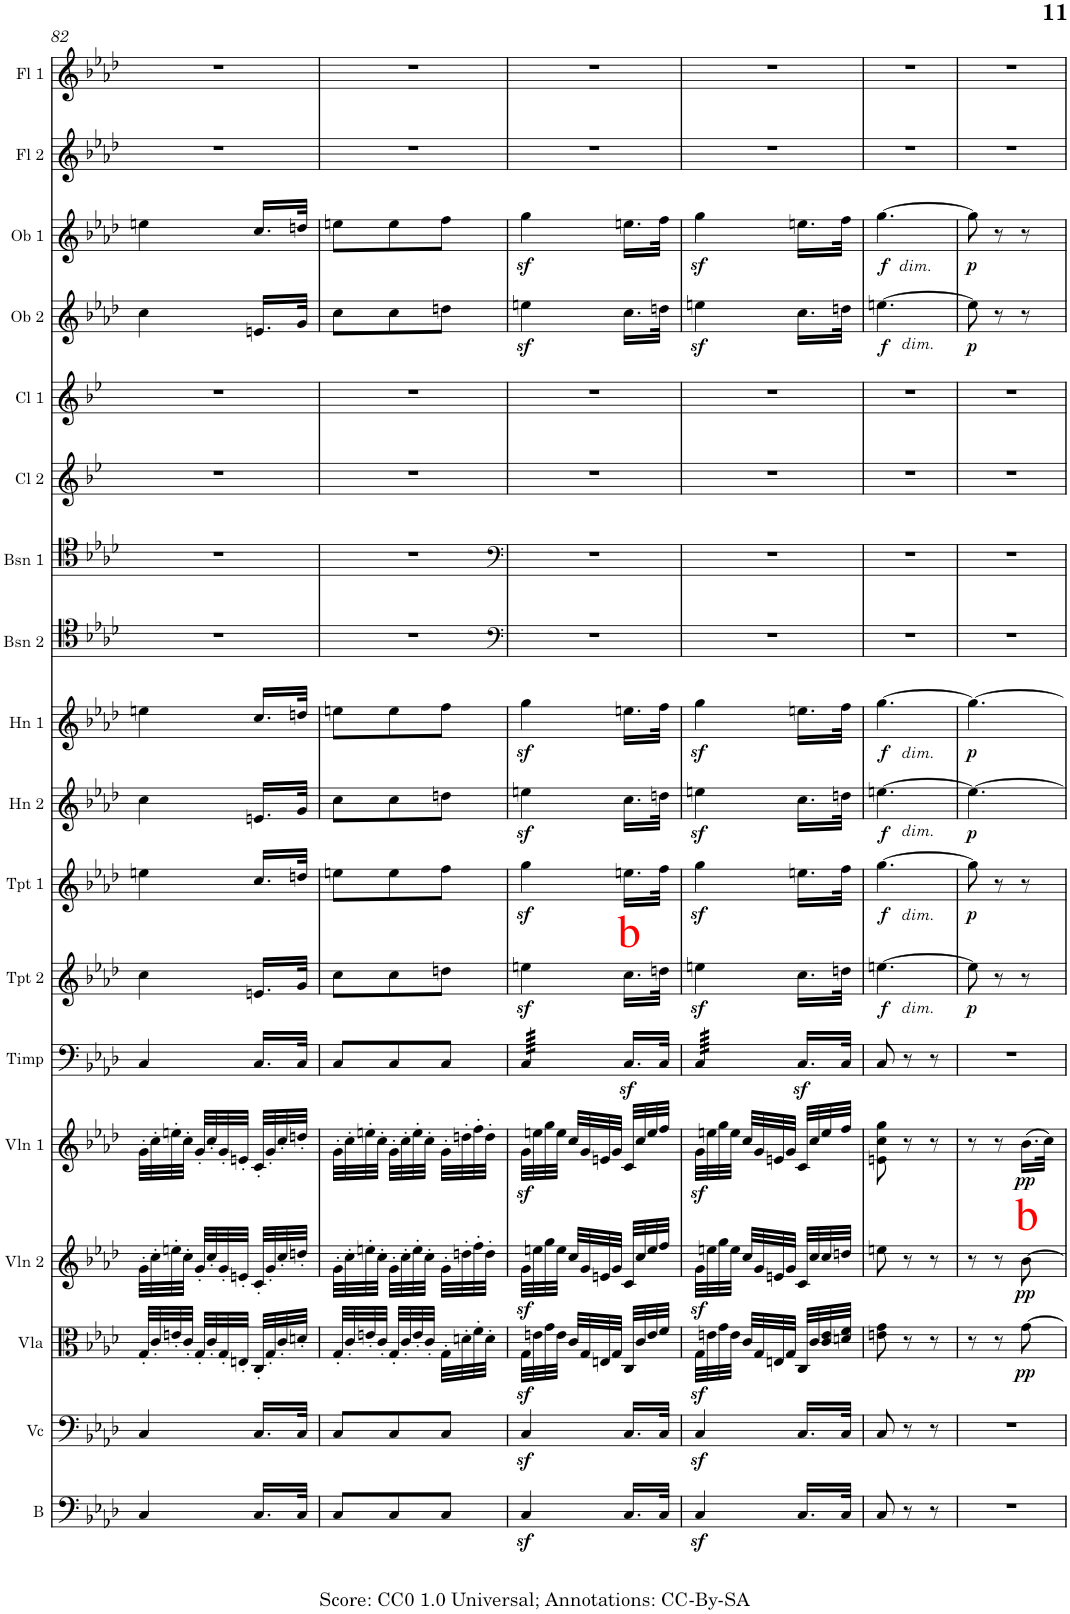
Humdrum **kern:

**kern	**kern	**kern	**dynam	**kern	**dynam	**kern	**text	**dynam	**kern	**kern	**dynam	**kern	**text	**dynam	**kern	**dynam	**kern	**dynam	**kern	**kern	**kern	**kern	**kern	**dynam	**kern	**dynam	**kern	**kern
*part18	*part17	*part16	*part16	*part15	*part15	*part14	*part14	*part14	*part13	*part12	*part12	*part11	*part11	*part11	*part10	*part10	*part9	*part9	*part8	*part7	*part6	*part5	*part4	*part4	*part3	*part3	*part2	*part1
*staff18	*staff17	*staff16	*staff16	*staff15	*staff15	*staff14	*staff14	*staff14	*staff13	*staff12	*staff12	*staff11	*staff11	*staff11	*staff10	*staff10	*staff9	*staff9	*staff8	*staff7	*staff6	*staff5	*staff4	*staff4	*staff3	*staff3	*staff2	*staff1
*I"Bass	*I"Violoncello	*I"Viola	*	*I"Violin 2	*	*I"Violin 1	*	*	*I"Timpani	*I"C Trumpet 2	*	*I"C Trumpet 1	*	*	*I"C Horn 2	*	*I"C Horn 1	*	*I"Bassoon 2	*I"Bassoon 1	*I"Bb Clarinet 2	*I"Bb Clarinet 1	*I"Oboe 2	*	*I"Oboe 1	*	*I"Flute 2	*I"Flute 1
*I'B	*I'Vc	*I'Vla	*	*I'Vln 2	*	*I'Vln 1	*	*	*I'Timp	*I'Tpt 2	*	*I'Tpt 1	*	*	*I'Hn 2	*	*I'Hn 1	*	*I'Bsn 2	*I'Bsn 1	*I'Cl 2	*I'Cl 1	*I'Ob 2	*	*I'Ob 1	*	*I'Fl 2	*I'Fl 1
!!LO:PB:g=z
*clefF4	*clefF4	*clefC3	*	*clefG2	*	*clefG2	*	*	*clefF4	*clefG2	*	*clefG2	*	*	*clefG2	*	*clefG2	*	*clefC4	*clefC4	*clefG2	*clefG2	*clefG2	*	*clefG2	*	*clefG2	*clefG2
*Trd7c12	*	*	*	*	*	*	*	*	*	*	*	*	*	*	*Trd7c12	*	*Trd7c12	*	*	*	*Trd1c2	*Trd1c2	*	*	*	*	*	*
*k[b-e-a-d-]	*k[b-e-a-d-]	*k[b-e-a-d-]	*	*k[b-e-a-d-]	*	*k[b-e-a-d-]	*	*	*k[b-e-a-d-]	*k[b-e-a-d-]	*	*k[b-e-a-d-]	*	*	*k[b-e-a-d-]	*	*k[b-e-a-d-]	*	*k[b-e-a-d-]	*k[b-e-a-d-]	*k[b-e-]	*k[b-e-]	*k[b-e-a-d-]	*	*k[b-e-a-d-]	*	*k[b-e-a-d-]	*k[b-e-a-d-]
*M3/8	*M3/8	*M3/8	*	*M3/8	*	*M3/8	*	*	*M3/8	*M3/8	*	*M3/8	*	*	*M3/8	*	*M3/8	*	*M3/8	*M3/8	*M3/8	*M3/8	*M3/8	*	*M3/8	*	*M3/8	*M3/8
=82	=82	=82	=82	=82	=82	=82	=82	=82	=82	=82	=82	=82	=82	=82	=82	=82	=82	=82	=82	=82	=82	=82	=82	=82	=82	=82	=82	=82
4C/	4C/	32G'/LLL	.	32g'\LLL	.	32g'\LLL	.	.	4C/	4cc\	.	4een\	.	.	4cc\	.	4een\	.	4.r	4.r	4.r	4.r	4cc\	.	4een\	.	4.r	4.r
.	.	32c'/	.	32cc'\	.	32cc'\	.	.	.	.	.	.	.	.	.	.	.	.	.	.	.	.	.	.	.	.	.	.
.	.	32en'/	.	32een'\	.	32een'\	.	.	.	.	.	.	.	.	.	.	.	.	.	.	.	.	.	.	.	.	.	.
.	.	32c'/JJJ	.	32cc'\JJJ	.	32cc'\JJJ	.	.	.	.	.	.	.	.	.	.	.	.	.	.	.	.	.	.	.	.	.	.
.	.	32G'/LLL	.	32g'/LLL	.	32g'/LLL	.	.	.	.	.	.	.	.	.	.	.	.	.	.	.	.	.	.	.	.	.	.
.	.	32c'/	.	32cc'/	.	32cc'/	.	.	.	.	.	.	.	.	.	.	.	.	.	.	.	.	.	.	.	.	.	.
.	.	32G'/	.	32g'/	.	32g'/	.	.	.	.	.	.	.	.	.	.	.	.	.	.	.	.	.	.	.	.	.	.
.	.	32En'/JJJ	.	32en'/JJJ	.	32en'/JJJ	.	.	.	.	.	.	.	.	.	.	.	.	.	.	.	.	.	.	.	.	.	.
16.C/LL	16.C/LL	32C'/LLL	.	32c'/LLL	.	32c'/LLL	.	.	16.C/LL	16.en/LL	.	16.cc/LL	.	.	16.en/LL	.	16.cc/LL	.	.	.	.	.	16.en/LL	.	16.cc/LL	.	.	.
.	.	32G'/	.	32g'/	.	32g'/	.	.	.	.	.	.	.	.	.	.	.	.	.	.	.	.	.	.	.	.	.	.
.	.	32c'/	.	32cc'/	.	32cc'/	.	.	.	.	.	.	.	.	.	.	.	.	.	.	.	.	.	.	.	.	.	.
32C/JJk	32C/JJk	32dn'/JJJ	.	32ddn'/JJJ	.	32ddn'/JJJ	.	.	32C/JJk	32g/JJk	.	32ddn/JJk	.	.	32g/JJk	.	32ddn/JJk	.	.	.	.	.	32g/JJk	.	32ddn/JJk	.	.	.
=83	=83	=83	=83	=83	=83	=83	=83	=83	=83	=83	=83	=83	=83	=83	=83	=83	=83	=83	=83	=83	=83	=83	=83	=83	=83	=83	=83	=83
8C/L	8C/L	32G'/LLL	.	32g'\LLL	.	32g'\LLL	.	.	8C/L	8cc\L	.	8een\L	.	.	8cc\L	.	8een\L	.	4.r	4.r	4.r	4.r	8cc\L	.	8een\L	.	4.r	4.r
.	.	32c'/	.	32cc'\	.	32cc'\	.	.	.	.	.	.	.	.	.	.	.	.	.	.	.	.	.	.	.	.	.	.
.	.	32en'/	.	32een'\	.	32een'\	.	.	.	.	.	.	.	.	.	.	.	.	.	.	.	.	.	.	.	.	.	.
.	.	32c'/JJJ	.	32cc'\JJJ	.	32cc'\JJJ	.	.	.	.	.	.	.	.	.	.	.	.	.	.	.	.	.	.	.	.	.	.
8C/	8C/	32G'/LLL	.	32g'\LLL	.	32g'\LLL	.	.	8C/	8cc\	.	8ee\	.	.	8cc\	.	8ee\	.	.	.	.	.	8cc\	.	8ee\	.	.	.
.	.	32c'/	.	32cc'\	.	32cc'\	.	.	.	.	.	.	.	.	.	.	.	.	.	.	.	.	.	.	.	.	.	.
.	.	32e'/	.	32ee'\	.	32ee'\	.	.	.	.	.	.	.	.	.	.	.	.	.	.	.	.	.	.	.	.	.	.
.	.	32c'/JJJ	.	32cc'\JJJ	.	32cc'\JJJ	.	.	.	.	.	.	.	.	.	.	.	.	.	.	.	.	.	.	.	.	.	.
8C/J	8C/J	32G'\LLL	.	32g'\LLL	.	32g'\LLL	.	.	8C/J	8ddn\J	.	8ff\J	.	.	8ddn\J	.	8ff\J	.	.	.	.	.	8ddn\J	.	8ff\J	.	.	.
.	.	32dn'\	.	32ddn'\	.	32ddn'\	.	.	.	.	.	.	.	.	.	.	.	.	.	.	.	.	.	.	.	.	.	.
.	.	32f'\	.	32ff'\	.	32ff'\	.	.	.	.	.	.	.	.	.	.	.	.	.	.	.	.	.	.	.	.	.	.
.	.	32d'\JJJ	.	32dd'\JJJ	.	32dd'\JJJ	.	.	.	.	.	.	.	.	.	.	.	.	.	.	.	.	.	.	.	.	.	.
=84	=84	=84	=84	=84	=84	=84	=84	=84	=84	=84	=84	=84	=84	=84	=84	=84	=84	=84	=84	=84	=84	=84	=84	=84	=84	=84	=84	=84
*	*	*	*	*	*	*	*	*	*	*	*	*	*	*	*	*	*	*	*clefF4	*clefF4	*	*	*	*	*	*	*	*
*	*	*	*	*	*	*	*	*	*tremolo	*	*	*	*	*	*	*	*	*	*	*	*	*	*	*	*	*	*	*
4Cz</	4Cz</	32Gz<\LLL	.	32gz<\LLL	.	32gz<\LLL	.	.	64C/LLLL	4eenz<\	.	4ggz<\	.	.	4eenz<\	.	4ggz<\	.	4.r	4.r	4.r	4.r	4eenz<\	.	4ggz<\	.	4.r	4.r
.	.	.	.	.	.	.	.	.	64C/	.	.	.	.	.	.	.	.	.	.	.	.	.	.	.	.	.	.	.
.	.	32en\	.	32een\	.	32een\	.	.	64C/	.	.	.	.	.	.	.	.	.	.	.	.	.	.	.	.	.	.	.
.	.	.	.	.	.	.	.	.	64C/	.	.	.	.	.	.	.	.	.	.	.	.	.	.	.	.	.	.	.
.	.	32g\	.	32gg\	.	32gg\	.	.	64C/	.	.	.	.	.	.	.	.	.	.	.	.	.	.	.	.	.	.	.
.	.	.	.	.	.	.	.	.	64C/	.	.	.	.	.	.	.	.	.	.	.	.	.	.	.	.	.	.	.
.	.	32e\JJJ	.	32ee\JJJ	.	32ee\JJJ	.	.	64C/	.	.	.	.	.	.	.	.	.	.	.	.	.	.	.	.	.	.	.
.	.	.	.	.	.	.	.	.	64C/	.	.	.	.	.	.	.	.	.	.	.	.	.	.	.	.	.	.	.
.	.	32c/LLL	.	32cc/LLL	.	32cc/LLL	.	.	64C/	.	.	.	.	.	.	.	.	.	.	.	.	.	.	.	.	.	.	.
.	.	.	.	.	.	.	.	.	64C/	.	.	.	.	.	.	.	.	.	.	.	.	.	.	.	.	.	.	.
.	.	32G/	.	32g/	.	32g/	.	.	64C/	.	.	.	.	.	.	.	.	.	.	.	.	.	.	.	.	.	.	.
.	.	.	.	.	.	.	.	.	64C/	.	.	.	.	.	.	.	.	.	.	.	.	.	.	.	.	.	.	.
.	.	32En/	.	32en/	.	32en/	.	.	64C/	.	.	.	.	.	.	.	.	.	.	.	.	.	.	.	.	.	.	.
.	.	.	.	.	.	.	.	.	64C/	.	.	.	.	.	.	.	.	.	.	.	.	.	.	.	.	.	.	.
.	.	32G/JJJ	.	32g/JJJ	.	32g/JJJ	.	.	64C/	.	.	.	.	.	.	.	.	.	.	.	.	.	.	.	.	.	.	.
.	.	.	.	.	.	.	.	.	64C/JJJJ	.	.	.	.	.	.	.	.	.	.	.	.	.	.	.	.	.	.	.
*	*	*	*	*	*	*	*	*	*Xtremolo	*	*	*	*	*	*	*	*	*	*	*	*	*	*	*	*	*	*	*
!	!	!	!	!	!	!	!	!	!	!	!	!	!LO:LY:b:color=#FF0000	!	!	!	!	!	!	!	!	!	!	!	!	!	!	!
16.C/LL	16.C/LL	32C/LLL	.	32c/LLL	.	32c/LLL	.	.	16.Cz</LL	16.cc\LL	.	16.een\LL	b	.	16.cc\LL	.	16.een\LL	.	.	.	.	.	16.cc\LL	.	16.een\LL	.	.	.
.	.	32c/	.	32cc/	.	32cc/	.	.	.	.	.	.	.	.	.	.	.	.	.	.	.	.	.	.	.	.	.	.
.	.	32e/	.	32ee/	.	32ee/	.	.	.	.	.	.	.	.	.	.	.	.	.	.	.	.	.	.	.	.	.	.
32C/JJk	32C/JJk	32f/JJJ	.	32ff/JJJ	.	32ff/JJJ	.	.	32C/JJk	32ddn\JJk	.	32ff\JJk	.	.	32ddn\JJk	.	32ff\JJk	.	.	.	.	.	32ddn\JJk	.	32ff\JJk	.	.	.
=85	=85	=85	=85	=85	=85	=85	=85	=85	=85	=85	=85	=85	=85	=85	=85	=85	=85	=85	=85	=85	=85	=85	=85	=85	=85	=85	=85	=85
*	*	*	*	*	*	*	*	*	*tremolo	*	*	*	*	*	*	*	*	*	*	*	*	*	*	*	*	*	*	*
4Cz</	4Cz</	32Gz<\LLL	.	32gz<\LLL	.	32gz<\LLL	.	.	64C/LLLL	4eenz<\	.	4ggz<\	.	.	4eenz<\	.	4ggz<\	.	4.r	4.r	4.r	4.r	4eenz<\	.	4ggz<\	.	4.r	4.r
.	.	.	.	.	.	.	.	.	64C/	.	.	.	.	.	.	.	.	.	.	.	.	.	.	.	.	.	.	.
.	.	32en\	.	32een\	.	32een\	.	.	64C/	.	.	.	.	.	.	.	.	.	.	.	.	.	.	.	.	.	.	.
.	.	.	.	.	.	.	.	.	64C/	.	.	.	.	.	.	.	.	.	.	.	.	.	.	.	.	.	.	.
.	.	32g\	.	32gg\	.	32gg\	.	.	64C/	.	.	.	.	.	.	.	.	.	.	.	.	.	.	.	.	.	.	.
.	.	.	.	.	.	.	.	.	64C/	.	.	.	.	.	.	.	.	.	.	.	.	.	.	.	.	.	.	.
.	.	32e\JJJ	.	32ee\JJJ	.	32ee\JJJ	.	.	64C/	.	.	.	.	.	.	.	.	.	.	.	.	.	.	.	.	.	.	.
.	.	.	.	.	.	.	.	.	64C/	.	.	.	.	.	.	.	.	.	.	.	.	.	.	.	.	.	.	.
.	.	32c/LLL	.	32cc/LLL	.	32cc/LLL	.	.	64C/	.	.	.	.	.	.	.	.	.	.	.	.	.	.	.	.	.	.	.
.	.	.	.	.	.	.	.	.	64C/	.	.	.	.	.	.	.	.	.	.	.	.	.	.	.	.	.	.	.
.	.	32G/	.	32g/	.	32g/	.	.	64C/	.	.	.	.	.	.	.	.	.	.	.	.	.	.	.	.	.	.	.
.	.	.	.	.	.	.	.	.	64C/	.	.	.	.	.	.	.	.	.	.	.	.	.	.	.	.	.	.	.
.	.	32En/	.	32en/	.	32en/	.	.	64C/	.	.	.	.	.	.	.	.	.	.	.	.	.	.	.	.	.	.	.
.	.	.	.	.	.	.	.	.	64C/	.	.	.	.	.	.	.	.	.	.	.	.	.	.	.	.	.	.	.
.	.	32G/JJJ	.	32g/JJJ	.	32g/JJJ	.	.	64C/	.	.	.	.	.	.	.	.	.	.	.	.	.	.	.	.	.	.	.
.	.	.	.	.	.	.	.	.	64C/JJJJ	.	.	.	.	.	.	.	.	.	.	.	.	.	.	.	.	.	.	.
*	*	*	*	*	*	*	*	*	*Xtremolo	*	*	*	*	*	*	*	*	*	*	*	*	*	*	*	*	*	*	*
16.C/LL	16.C/LL	32C/LLL	.	32c/LLL	.	32c/LLL	.	.	16.Cz</LL	16.cc\LL	.	16.een\LL	.	.	16.cc\LL	.	16.een\LL	.	.	.	.	.	16.cc\LL	.	16.een\LL	.	.	.
.	.	32c/	.	32cc/	.	32cc/	.	.	.	.	.	.	.	.	.	.	.	.	.	.	.	.	.	.	.	.	.	.
.	.	32c/ 32e/	.	32cc/	.	32ee/	.	.	.	.	.	.	.	.	.	.	.	.	.	.	.	.	.	.	.	.	.	.
32C/JJk	32C/JJk	32dn/ 32f/JJJ	.	32ddn/JJJ	.	32ff/JJJ	.	.	32C/JJk	32ddn\JJk	.	32ff\JJk	.	.	32ddn\JJk	.	32ff\JJk	.	.	.	.	.	32ddn\JJk	.	32ff\JJk	.	.	.
=86	=86	=86	=86	=86	=86	=86	=86	=86	=86	=86	=86	=86	=86	=86	=86	=86	=86	=86	=86	=86	=86	=86	=86	=86	=86	=86	=86	=86
!	!	!	!	!	!	!	!	!	!	!	!	!	!	!	!	!	!	!	!	!	!	!	!	!	!LO:TX:b:i:t=dim.	!	!	!
!	!	!	!	!	!	!	!	!	!	!	!	!	!	!	!	!	!	!	!	!	!	!	!LO:TX:b:i:t=dim.	!	!	!	!	!
!	!	!	!	!	!	!	!	!	!	!	!	!	!	!	!	!	!LO:TX:b:i:t=dim.	!	!	!	!	!	!	!	!	!	!	!
!	!	!	!	!	!	!	!	!	!	!	!	!	!	!	!LO:TX:b:i:t=dim.	!	!	!	!	!	!	!	!	!	!	!	!	!
!	!	!	!	!	!	!	!	!	!	!	!	!LO:TX:b:i:t=dim.	!	!	!	!	!	!	!	!	!	!	!	!	!	!	!	!
!	!	!	!	!	!	!	!	!	!	!LO:TX:b:i:t=dim.	!	!	!	!	!	!	!	!	!	!	!	!	!	!	!	!	!	!
8C/	8C/	8en\ 8g\	.	8een\	.	8en\ 8cc\ 8gg\	.	.	8C/	[4.een\	.	[4.gg\	.	.	[4.een\	.	[4.gg\	.	4.r	4.r	4.r	4.r	[4.een\	.	[4.gg\	.	4.r	4.r
8r	8r	8r	.	8r	.	8r	.	.	8r	.	.	.	.	.	.	.	.	.	.	.	.	.	.	.	.	.	.	.
8r	8r	8r	.	8r	.	8r	.	.	8r	.	.	.	.	.	.	.	.	.	.	.	.	.	.	.	.	.	.	.
=87	=87	=87	=87	=87	=87	=87	=87	=87	=87	=87	=87	=87	=87	=87	=87	=87	=87	=87	=87	=87	=87	=87	=87	=87	=87	=87	=87	=87
!	!	!	!	!	!	!	!	!	!	!	!LO:DY:b	!	!	!LO:DY:b	!	!LO:DY:b	!	!LO:DY:b	!	!	!	!	!	!LO:DY:b	!	!LO:DY:b	!	!
4.r	4.r	8r	.	8r	.	8r	.	.	4.r	8ee\]	p	8gg\]	.	p	4.ee\_	p	4.gg\_	p	4.r	4.r	4.r	4.r	8ee\]	p	8gg\]	p	4.r	4.r
.	.	8r	.	8r	.	8r	.	.	.	8r	.	8r	.	.	.	.	.	.	.	.	.	.	8r	.	8r	.	.	.
!	!	!	!LO:DY:b	!	!LO:DY:b	!	!LO:LY:b:color=#FF0000	!LO:DY:b	!	!	!	!	!	!	!	!	!	!	!	!	!	!	!	!	!	!	!	!
.	.	[8g\	pp	[8b-\	pp	(16.b-\LL	b	pp	.	8r	.	8r	.	.	.	.	.	.	.	.	.	.	8r	.	8r	.	.	.
.	.	.	.	.	.	32cc\JJk)	.	.	.	.	.	.	.	.	.	.	.	.	.	.	.	.	.	.	.	.	.	.
=	=	=	=	=	=	=	=	=	=	=	=	=	=	=	=	=	=	=	=	=	=	=	=	=	=	=	=	=
*-	*-	*-	*-	*-	*-	*-	*-	*-	*-	*-	*-	*-	*-	*-	*-	*-	*-	*-	*-	*-	*-	*-	*-	*-	*-	*-	*-	*-
